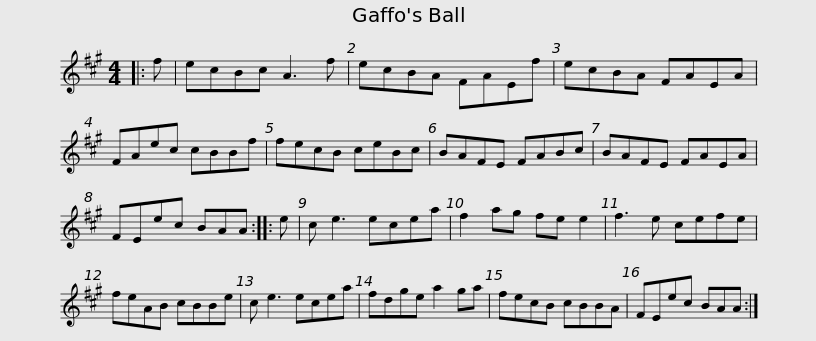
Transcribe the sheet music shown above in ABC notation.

X:1
L:1/8
M:4/4
I:linebreak $
K:A
V:1 treble
V:1
|: f | ecBc A3 f | ecBA FAEf | ecBA FAEA | FAec cBBf | %5
 fecB ceBc |$ BAFE FABc | BAFE FAEA | FEec BAA :: e | %10
 c e3 ecea | f2 ag fe e2 | f3 e cefe |$ feAB cBBe | c e3 ecea | %15
 fdge a2 ga | fecB cBBA | FEec BAA :| %18
